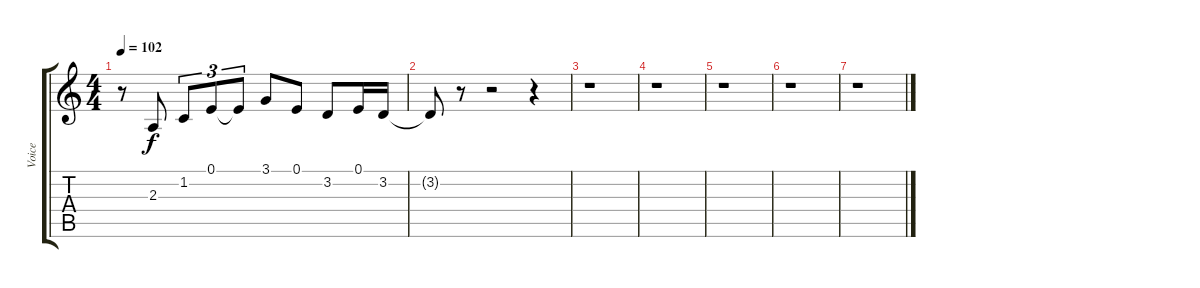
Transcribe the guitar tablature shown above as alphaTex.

\track ("Voice" "Voice") {instrument lead3calliope}
\staff {score tabs}
\tuning (E4 B3 G3 D3 A2 E2) {hide}
\ts (4 4)
\tempo 102
\clef g2
\ks c
r.8{dy f} 2.3.8 1.2.8{tu (3 2)} 0.1.8{tu (3 2)} 0.1{t}.8{tu (3 2)} 3.1.8 0.1.8 3.2.8 0.1.16 3.2.16 |
3.2{t}.8 r.8 r.2 r.4 |
r.1 |
r.1 |
r.1 |
r.1 |
r.1
